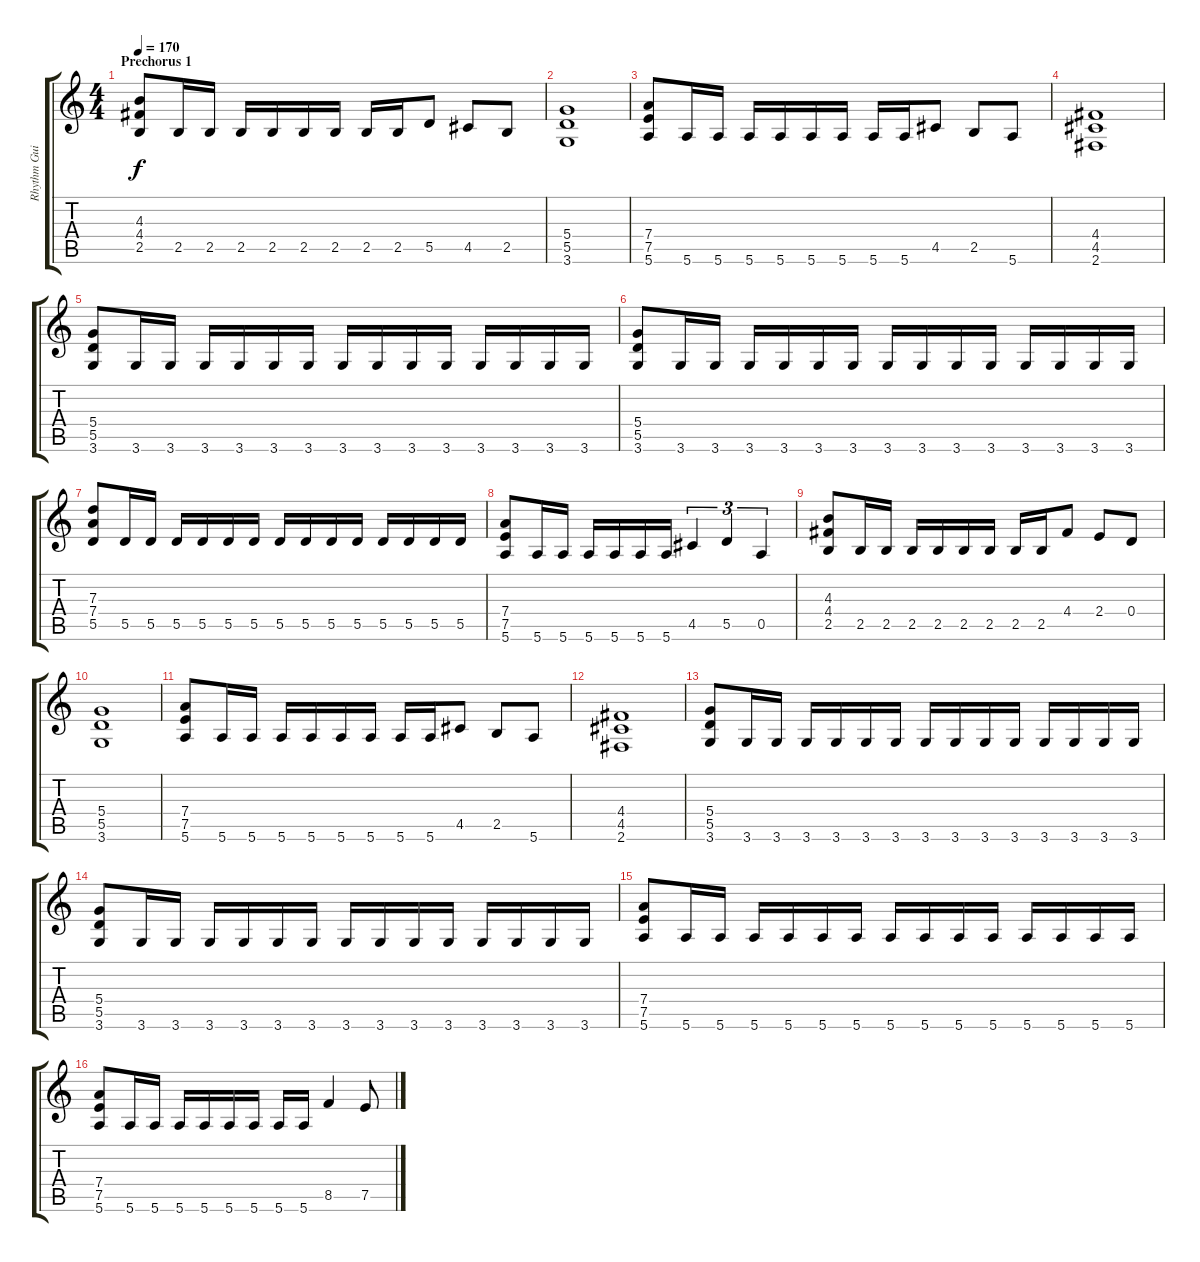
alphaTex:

\track ("Rhythm Guitar 2" "Rhythm Gui") {instrument overdrivenguitar}
\staff {score tabs}
\tuning (E4 B3 G3 D3 A2 E2) {hide}
\ts (4 4)
\section ("" "Prechorus 1")
\tempo 170
\clef g2
\ks c
(4.3 4.4 2.5).8{dy f} 2.5.16 2.5.16 2.5.16 2.5.16 2.5.16 2.5.16 2.5.16 2.5.16 5.5.8 4.5.8 2.5.8 |
(5.4 5.5 3.6).1 |
(7.4 7.5 5.6).8 5.6.16 5.6.16 5.6.16 5.6.16 5.6.16 5.6.16 5.6.16 5.6.16 4.5.8 2.5.8 5.6.8 |
(4.4 4.5 2.6).1 |
(5.4 5.5 3.6).8 3.6.16 3.6.16 3.6.16 3.6.16 3.6.16 3.6.16 3.6.16 3.6.16 3.6.16 3.6.16 3.6.16 3.6.16 3.6.16 3.6.16 |
(5.4 5.5 3.6).8 3.6.16 3.6.16 3.6.16 3.6.16 3.6.16 3.6.16 3.6.16 3.6.16 3.6.16 3.6.16 3.6.16 3.6.16 3.6.16 3.6.16 |
(7.3 7.4 5.5).8 5.5.16 5.5.16 5.5.16 5.5.16 5.5.16 5.5.16 5.5.16 5.5.16 5.5.16 5.5.16 5.5.16 5.5.16 5.5.16 5.5.16 |
(7.4 7.5 5.6).8 5.6.16 5.6.16 5.6.16 5.6.16 5.6.16 5.6.16 4.5.4{tu (3 2)} 5.5.4{tu (3 2)} 0.5.4{tu (3 2)} |
(4.3 4.4 2.5).8 2.5.16 2.5.16 2.5.16 2.5.16 2.5.16 2.5.16 2.5.16 2.5.16 4.4.8 2.4.8 0.4.8 |
(5.4 5.5 3.6).1 |
(7.4 7.5 5.6).8 5.6.16 5.6.16 5.6.16 5.6.16 5.6.16 5.6.16 5.6.16 5.6.16 4.5.8 2.5.8 5.6.8 |
(4.4 4.5 2.6).1 |
(5.4 5.5 3.6).8 3.6.16 3.6.16 3.6.16 3.6.16 3.6.16 3.6.16 3.6.16 3.6.16 3.6.16 3.6.16 3.6.16 3.6.16 3.6.16 3.6.16 |
(5.4 5.5 3.6).8 3.6.16 3.6.16 3.6.16 3.6.16 3.6.16 3.6.16 3.6.16 3.6.16 3.6.16 3.6.16 3.6.16 3.6.16 3.6.16 3.6.16 |
(7.4 7.5 5.6).8 5.6.16 5.6.16 5.6.16 5.6.16 5.6.16 5.6.16 5.6.16 5.6.16 5.6.16 5.6.16 5.6.16 5.6.16 5.6.16 5.6.16 |
(7.4 7.5 5.6).8 5.6.16 5.6.16 5.6.16 5.6.16 5.6.16 5.6.16 5.6.16 5.6.16 8.5.4 7.5.8
